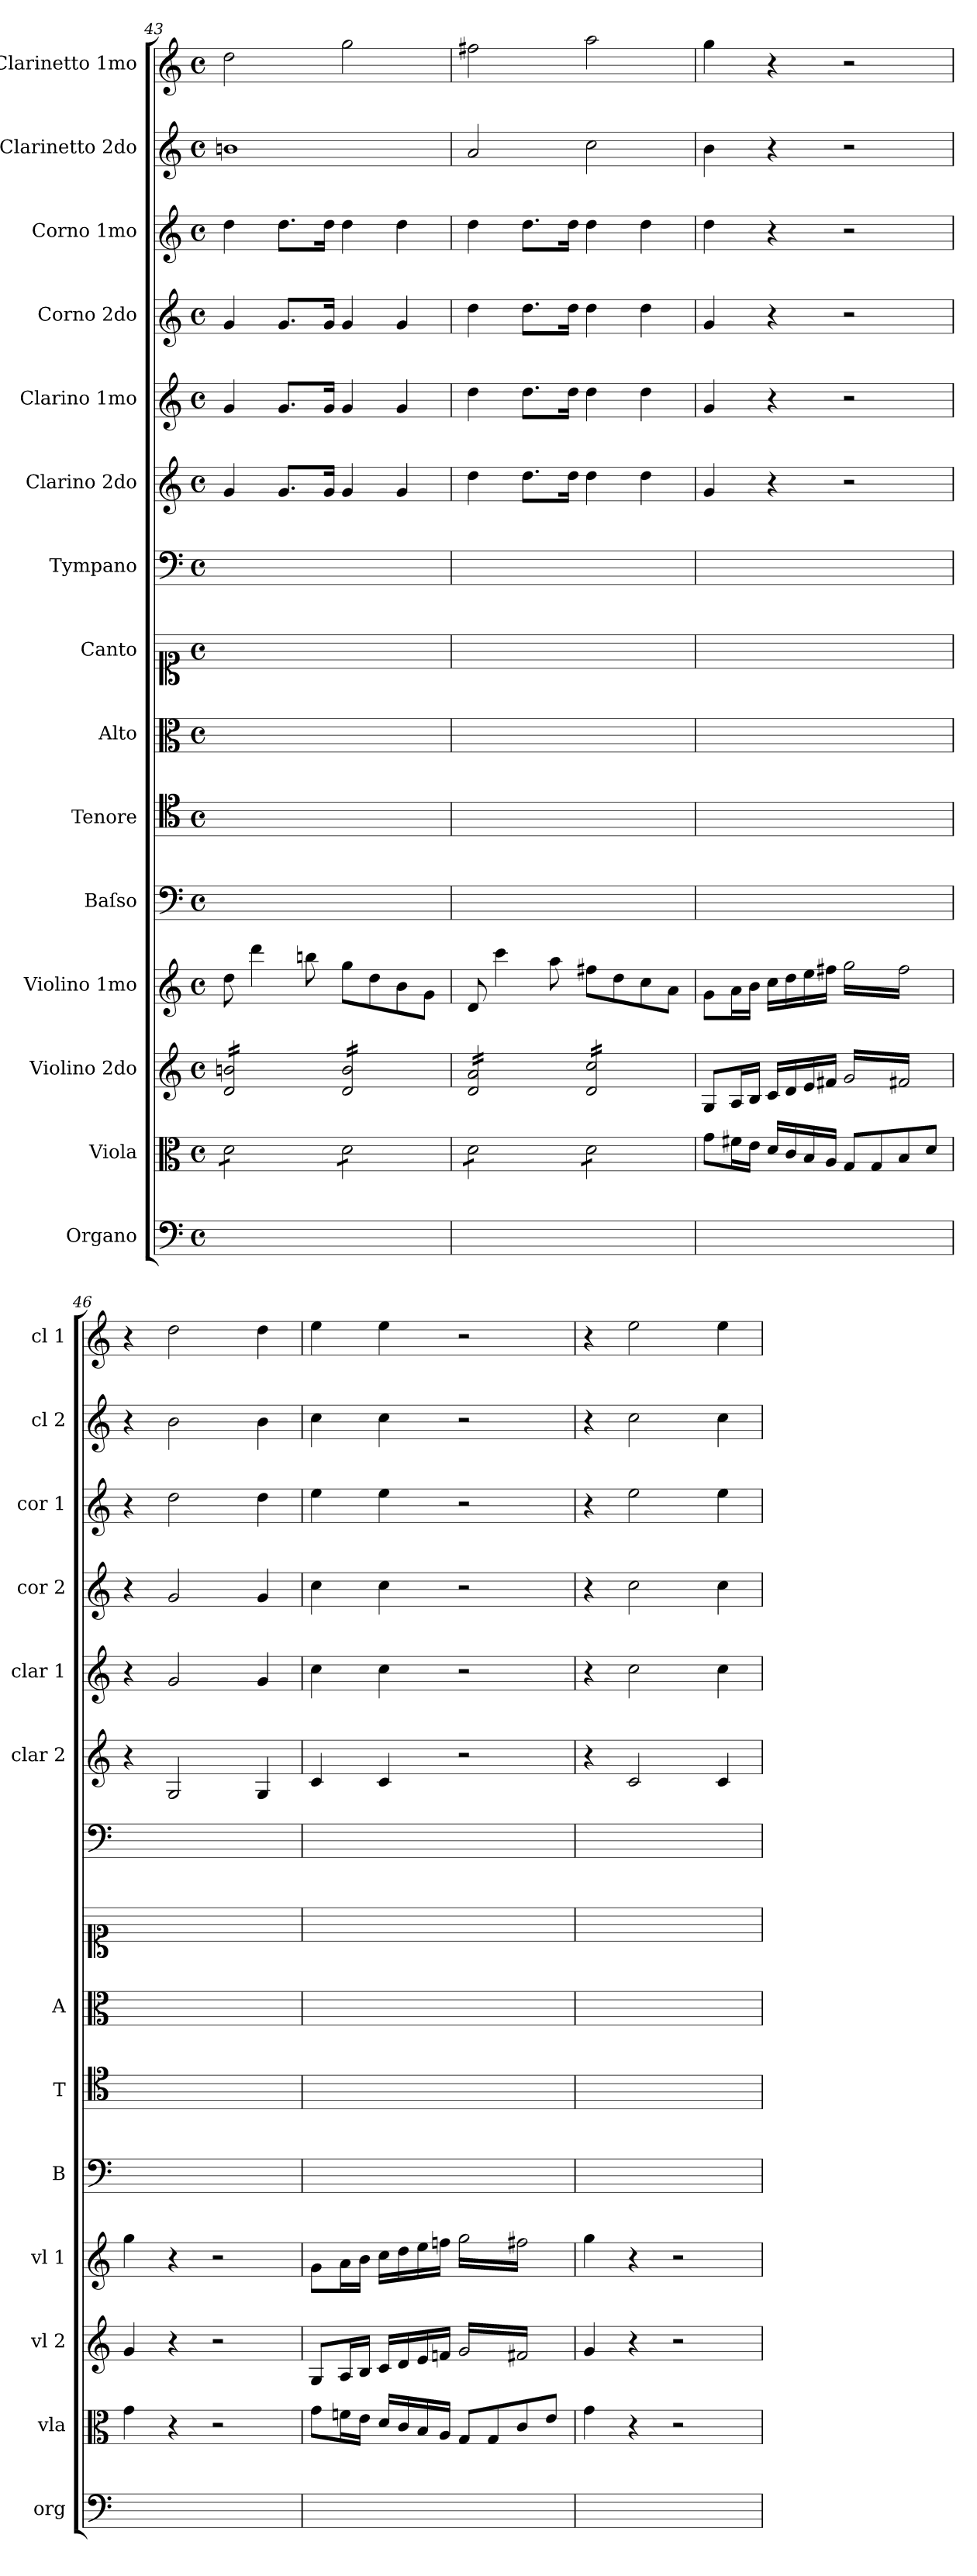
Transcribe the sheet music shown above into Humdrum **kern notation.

**kern	**kern	**kern	**kern	**kern	**kern	**kern	**kern	**kern	**kern	**kern	**kern	**kern	**kern	**kern
*part15	*part14	*part13	*part12	*part11	*part10	*part9	*part8	*part7	*part6	*part5	*part4	*part3	*part2	*part1
*staff15	*staff14	*staff13	*staff12	*staff11	*staff10	*staff9	*staff8	*staff7	*staff6	*staff5	*staff4	*staff3	*staff2	*staff1
*I"Organo	*I"Viola	*I"Violino 2do	*I"Violino 1mo	*I"Baſso	*I"Tenore	*I"Alto	*I"Canto	*I"Tympano	*I"Clarino 2do	*I"Clarino 1mo	*I"Corno 2do	*I"Corno 1mo	*I"Clarinetto 2do	*I"Clarinetto 1mo
*I'org	*I'vla	*I'vl 2	*I'vl 1	*I'B	*I'T	*I'A	*	*	*I'clar 2	*I'clar 1	*I'cor 2	*I'cor 1	*I'cl 2	*I'cl 1
*clefF4	*clefC3	*clefG2	*clefG2	*clefF4	*clefC4	*clefC3	*clefC1	*clefF4	*clefG2	*clefG2	*clefG2	*clefG2	*clefG2	*clefG2
*k[]	*k[]	*k[]	*k[]	*k[]	*k[]	*k[]	*k[]	*k[]	*k[]	*k[]	*k[]	*k[]	*k[]	*k[]
*C:	*C:	*C:	*C:	*C:	*C:	*C:	*C:	*C:	*C:	*C:	*C:	*C:	*C:	*C:
*M4/4	*M4/4	*M4/4	*M4/4	*M4/4	*M4/4	*M4/4	*M4/4	*M4/4	*M4/4	*M4/4	*M4/4	*M4/4	*M4/4	*M4/4
*met(c)	*met(c)	*met(c)	*met(c)	*met(c)	*met(c)	*met(c)	*met(c)	*met(c)	*met(c)	*met(c)	*met(c)	*met(c)	*met(c)	*met(c)
=43	=43	=43	=43	=43	=43	=43	=43	=43	=43	=43	=43	=43	=43	=43
*	*tremolo	*	*	*	*	*	*	*	*	*	*	*	*	*
*	*	*tremolo	*	*	*	*	*	*	*	*	*	*	*	*
1ryy	8d\L	16d/ 16bn/LL	8dd\	1ryy	1ryy	1ryy	1ryy	1ryy	4g/	4g/	4g/	4dd\	1bn\	2dd\
.	.	16d/ 16bn/	.	.	.	.	.	.	.	.	.	.	.	.
.	8d\	16d/ 16bn/	4ddd\	.	.	.	.	.	.	.	.	.	.	.
.	.	16d/ 16bn/	.	.	.	.	.	.	.	.	.	.	.	.
.	8d\	16d/ 16bn/	.	.	.	.	.	.	8.g/L	8.g/L	8.g/L	8.dd\L	.	.
.	.	16d/ 16bn/	.	.	.	.	.	.	.	.	.	.	.	.
.	8d\J	16d/ 16bn/	8bbn\	.	.	.	.	.	.	.	.	.	.	.
.	.	16d/ 16bn/JJ	.	.	.	.	.	.	16g/Jk	16g/Jk	16g/Jk	16dd\Jk	.	.
.	8d\L	16d/ 16b/LL	8gg\L	.	.	.	.	.	4g/	4g/	4g/	4dd\	.	2gg\
.	.	16d/ 16b/	.	.	.	.	.	.	.	.	.	.	.	.
.	8d\	16d/ 16b/	8dd\	.	.	.	.	.	.	.	.	.	.	.
.	.	16d/ 16b/	.	.	.	.	.	.	.	.	.	.	.	.
.	8d\	16d/ 16b/	8b\	.	.	.	.	.	4g/	4g/	4g/	4dd\	.	.
.	.	16d/ 16b/	.	.	.	.	.	.	.	.	.	.	.	.
.	8d\J	16d/ 16b/	8g\J	.	.	.	.	.	.	.	.	.	.	.
.	.	16d/ 16b/JJ	.	.	.	.	.	.	.	.	.	.	.	.
=44	=44	=44	=44	=44	=44	=44	=44	=44	=44	=44	=44	=44	=44	=44
1ryy	8d\L	16d/ 16a/LL	8d/	1ryy	1ryy	1ryy	1ryy	1ryy	4dd\	4dd\	4dd\	4dd\	2a/	2ff#X\
.	.	16d/ 16a/	.	.	.	.	.	.	.	.	.	.	.	.
.	8d\	16d/ 16a/	4ccc\	.	.	.	.	.	.	.	.	.	.	.
.	.	16d/ 16a/	.	.	.	.	.	.	.	.	.	.	.	.
.	8d\	16d/ 16a/	.	.	.	.	.	.	8.dd\L	8.dd\L	8.dd\L	8.dd\L	.	.
.	.	16d/ 16a/	.	.	.	.	.	.	.	.	.	.	.	.
.	8d\J	16d/ 16a/	8aa\	.	.	.	.	.	.	.	.	.	.	.
.	.	16d/ 16a/JJ	.	.	.	.	.	.	16dd\Jk	16dd\Jk	16dd\Jk	16dd\Jk	.	.
.	8d\L	16d/ 16cc/LL	8ff#X\L	.	.	.	.	.	4dd\	4dd\	4dd\	4dd\	2cc\	2aa\
.	.	16d/ 16cc/	.	.	.	.	.	.	.	.	.	.	.	.
.	8d\	16d/ 16cc/	8dd\	.	.	.	.	.	.	.	.	.	.	.
.	.	16d/ 16cc/	.	.	.	.	.	.	.	.	.	.	.	.
.	8d\	16d/ 16cc/	8cc\	.	.	.	.	.	4dd\	4dd\	4dd\	4dd\	.	.
.	.	16d/ 16cc/	.	.	.	.	.	.	.	.	.	.	.	.
.	8d\J	16d/ 16cc/	8a\J	.	.	.	.	.	.	.	.	.	.	.
*	*Xtremolo	*	*	*	*	*	*	*	*	*	*	*	*	*
.	.	16d/ 16cc/JJ	.	.	.	.	.	.	.	.	.	.	.	.
*	*	*Xtremolo	*	*	*	*	*	*	*	*	*	*	*	*
=45	=45	=45	=45	=45	=45	=45	=45	=45	=45	=45	=45	=45	=45	=45
1ryy	8g\L	8G/L	8g\L	1ryy	1ryy	1ryy	1ryy	1ryy	4g/	4g/	4g/	4dd\	4b\	4gg\
.	16f#X\L	16A/L	16a\L	.	.	.	.	.	.	.	.	.	.	.
.	16e\JJ	16B/JJ	16b\JJ	.	.	.	.	.	.	.	.	.	.	.
.	16d/LL	16c/LL	16cc\LL	.	.	.	.	.	4r	4r	4r	4r	4r	4r
.	16c/	16d/	16dd\	.	.	.	.	.	.	.	.	.	.	.
.	16B/	16e/	16ee\	.	.	.	.	.	.	.	.	.	.	.
.	16A/JJ	16f#X/JJ	16ff#X\JJ	.	.	.	.	.	.	.	.	.	.	.
*	*	*tremolo	*	*	*	*	*	*	*	*	*	*	*	*
*	*	*	*tremolo	*	*	*	*	*	*	*	*	*	*	*
.	8G/L	16g/LL	(16gg\LL	.	.	.	.	.	2r	2r	2r	2r	2r	2r
.	.	16f#X/	16ff#\)	.	.	.	.	.	.	.	.	.	.	.
.	8G/	16g/	16gg\	.	.	.	.	.	.	.	.	.	.	.
.	.	16f#X/	16ff#\)	.	.	.	.	.	.	.	.	.	.	.
.	8B/	16g/	16gg\	.	.	.	.	.	.	.	.	.	.	.
.	.	16f#X/	16ff#\)	.	.	.	.	.	.	.	.	.	.	.
.	8d/J	16g/	16gg\	.	.	.	.	.	.	.	.	.	.	.
.	.	16f#X/JJ	16ff#\)JJ	.	.	.	.	.	.	.	.	.	.	.
*	*	*	*Xtremolo	*	*	*	*	*	*	*	*	*	*	*
*	*	*Xtremolo	*	*	*	*	*	*	*	*	*	*	*	*
=46	=46	=46	=46	=46	=46	=46	=46	=46	=46	=46	=46	=46	=46	=46
1ryy	4g\	4g/	4gg\	1ryy	1ryy	1ryy	1ryy	1ryy	4r	4r	4r	4r	4r	4r
.	.	.	.	.	.	.	.	.	.	.	.	.	.	.
.	.	.	.	.	.	.	.	.	.	.	.	.	.	.
.	.	.	.	.	.	.	.	.	.	.	.	.	.	.
.	4r	4r	4r	.	.	.	.	.	2G/	2g/	2g/	2dd\	2b\	2dd\
.	2r	2r	2r	.	.	.	.	.	.	.	.	.	.	.
.	.	.	.	.	.	.	.	.	4G/	4g/	4g/	4dd\	4b\	4dd\
=47	=47	=47	=47	=47	=47	=47	=47	=47	=47	=47	=47	=47	=47	=47
1ryy	8g\L	8G/L	8g\L	1ryy	1ryy	1ryy	1ryy	1ryy	4c/	4cc\	4cc\	4ee\	4cc\	4ee\
.	16fn\L	16A/L	16a\L	.	.	.	.	.	.	.	.	.	.	.
.	16e\JJ	16B/JJ	16b\JJ	.	.	.	.	.	.	.	.	.	.	.
.	16d/LL	16c/LL	16cc\LL	.	.	.	.	.	4c/	4cc\	4cc\	4ee\	4cc\	4ee\
.	16c/	16d/	16dd\	.	.	.	.	.	.	.	.	.	.	.
.	16B/	16e/	16ee\	.	.	.	.	.	.	.	.	.	.	.
.	16A/JJ	16fn/JJ	16ffn\JJ	.	.	.	.	.	.	.	.	.	.	.
*	*	*tremolo	*	*	*	*	*	*	*	*	*	*	*	*
*	*	*	*tremolo	*	*	*	*	*	*	*	*	*	*	*
.	8G/L	16g/LL	(16gg\LL	.	.	.	.	.	2r	2r	2r	2r	2r	2r
.	.	16f#X/	16ff#X\)	.	.	.	.	.	.	.	.	.	.	.
.	8G/	16g/	16gg\	.	.	.	.	.	.	.	.	.	.	.
.	.	16f#X/	16ff#X\)	.	.	.	.	.	.	.	.	.	.	.
.	8c/	16g/	16gg\	.	.	.	.	.	.	.	.	.	.	.
.	.	16f#X/	16ff#X\)	.	.	.	.	.	.	.	.	.	.	.
.	8e/J	16g/	16gg\	.	.	.	.	.	.	.	.	.	.	.
.	.	16f#X/JJ	16ff#X\)JJ	.	.	.	.	.	.	.	.	.	.	.
*	*	*	*Xtremolo	*	*	*	*	*	*	*	*	*	*	*
*	*	*Xtremolo	*	*	*	*	*	*	*	*	*	*	*	*
=48	=48	=48	=48	=48	=48	=48	=48	=48	=48	=48	=48	=48	=48	=48
1ryy	4g\	4g/	4gg\	1ryy	1ryy	1ryy	1ryy	1ryy	4r	4r	4r	4r	4r	4r
.	.	.	.	.	.	.	.	.	.	.	.	.	.	.
.	.	.	.	.	.	.	.	.	.	.	.	.	.	.
.	.	.	.	.	.	.	.	.	.	.	.	.	.	.
.	4r	4r	4r	.	.	.	.	.	2c/	2cc\	2cc\	2ee\	2cc\	2ee\
.	2r	2r	2r	.	.	.	.	.	.	.	.	.	.	.
.	.	.	.	.	.	.	.	.	4c/	4cc\	4cc\	4ee\	4cc\	4ee\
=	=	=	=	=	=	=	=	=	=	=	=	=	=	=
*-	*-	*-	*-	*-	*-	*-	*-	*-	*-	*-	*-	*-	*-	*-
